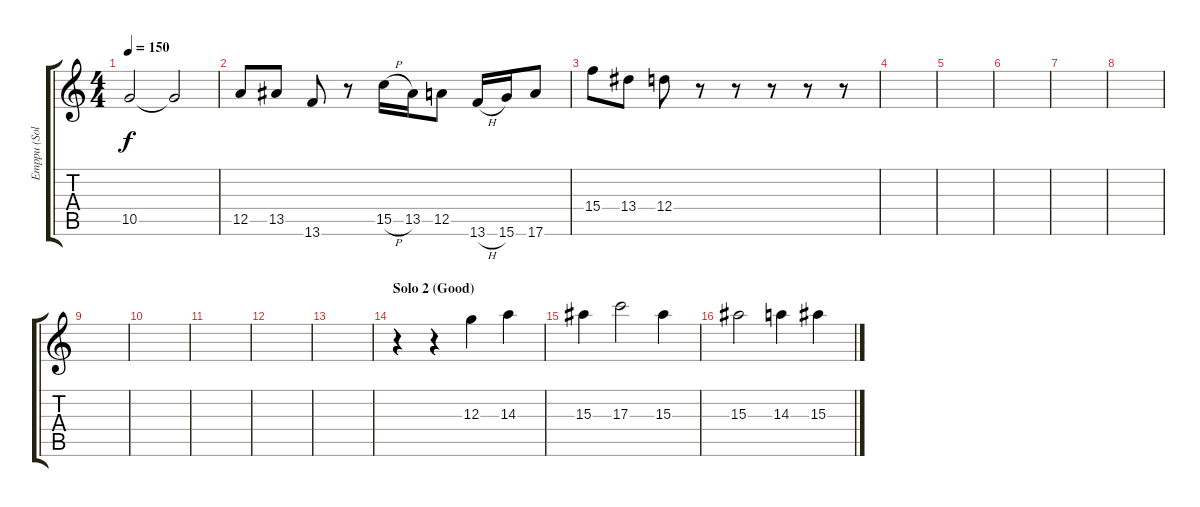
\track ("Emppu (Solo)" "Emppu (Sol") {instrument overdrivenguitar}
\staff {score tabs}
\tuning (E4 B3 G3 D3 A2 E2) {hide}
\ts (4 4)
\tempo 150
\clef g2
\ks c
10.5{t}.2{dy f} 10.5{t}.2 |
12.5.8 13.5.8 13.6.8 r.8 15.5{h}.16 13.5.16 12.5.8 13.6{h}.16 15.6.16 17.6.8 |
15.4.8 13.4.8 12.4.8 r.8 r.8 r.8 r.8 r.8 |
|
|
|
|
|
|
|
|
|
|
\section ("" "Solo 2 (Good)")
r.4 r.4 12.3.4{volume 16} 14.3.4 |
15.3.4 17.3.2 15.3.4 |
15.3.2 14.3.4 15.3.4
